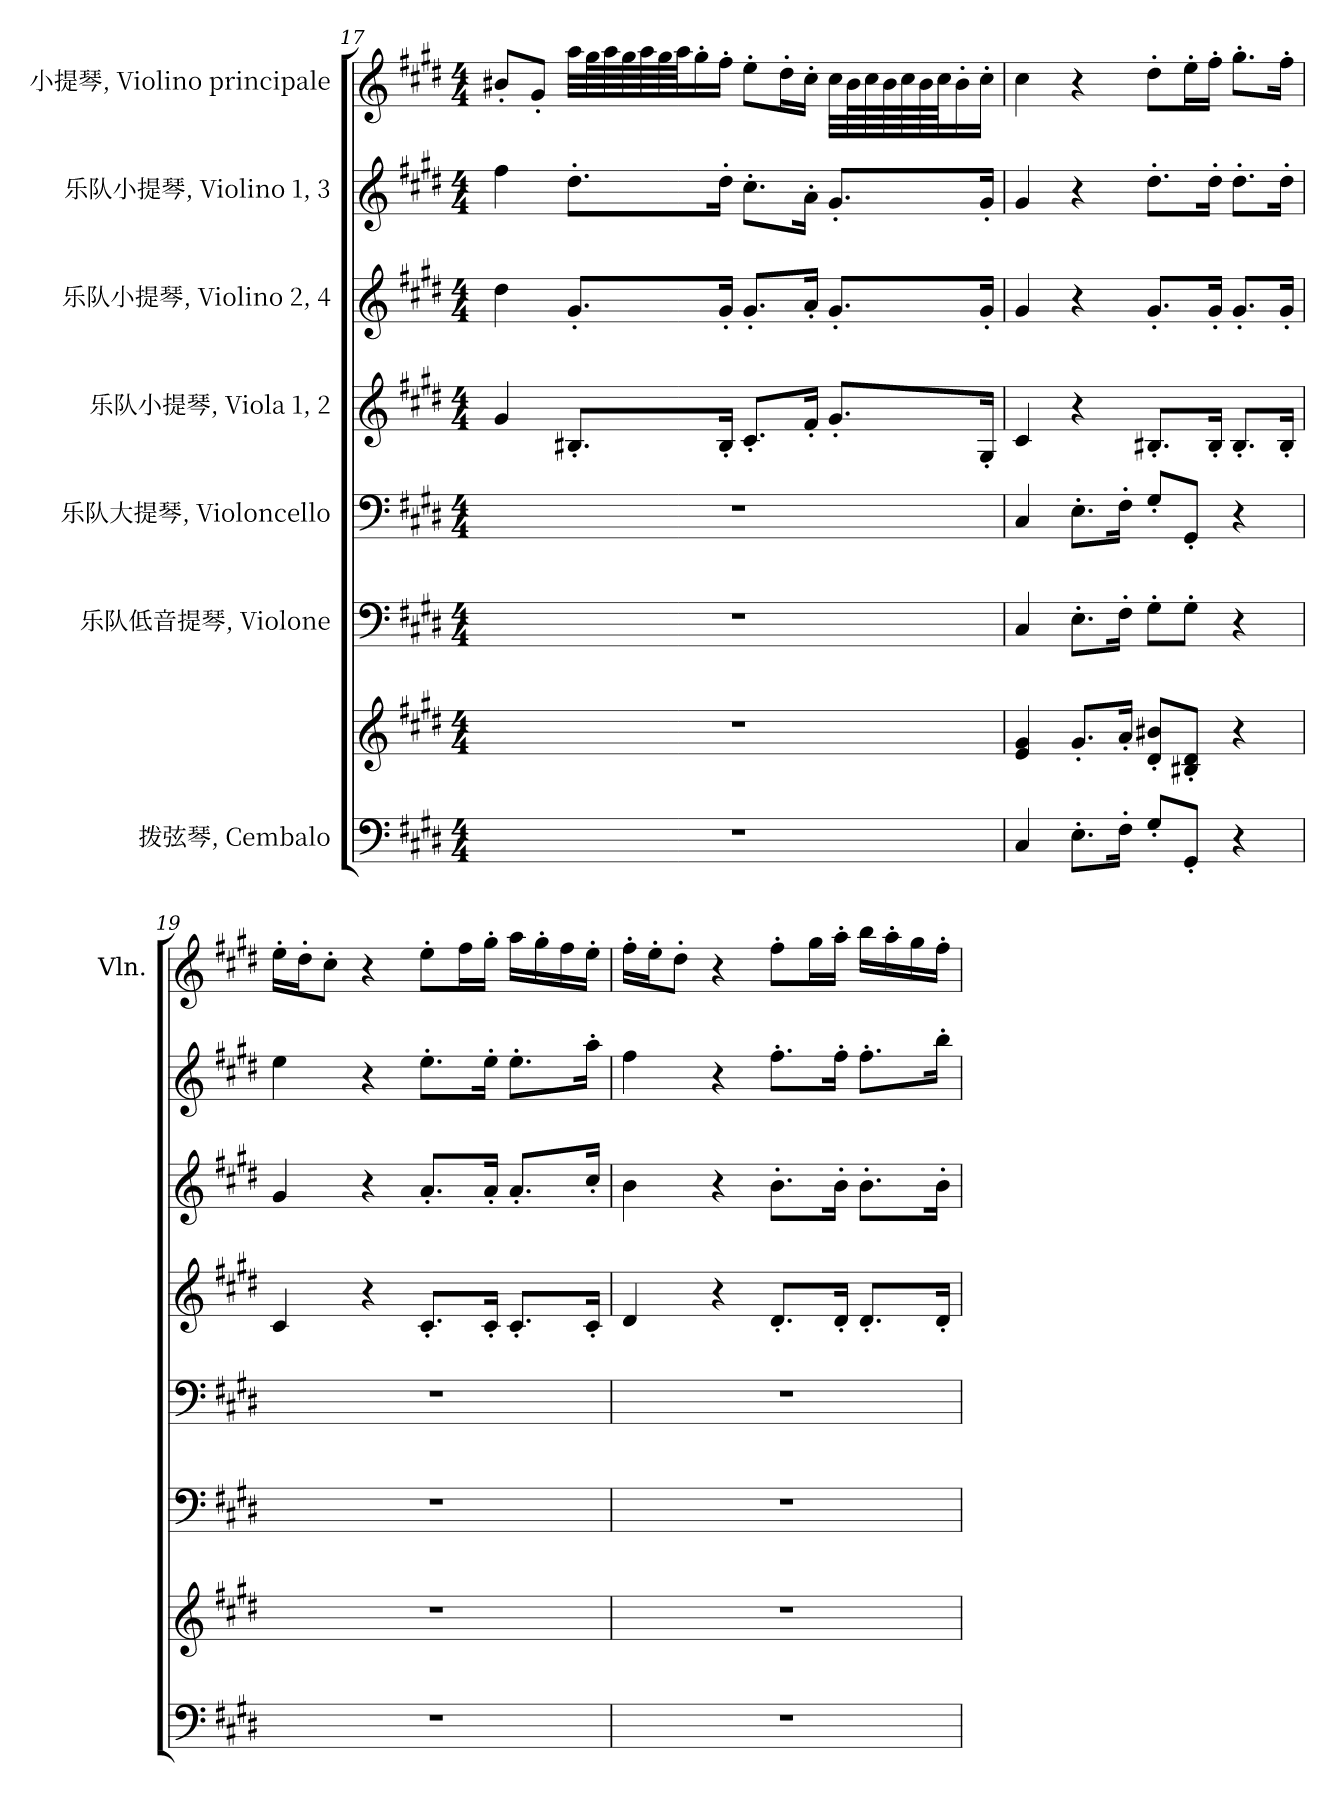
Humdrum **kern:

**kern	**kern	**kern	**kern	**kern	**kern	**kern	**kern
*part7	*part7	*part6	*part5	*part4	*part3	*part2	*part1
*staff8	*staff7	*staff6	*staff5	*staff4	*staff3	*staff2	*staff1
*I"拨弦琴, Cembalo	*	*I"乐队低音提琴, Violone	*I"乐队大提琴, Violoncello	*I"乐队小提琴, Viola 1, 2	*I"乐队小提琴, Violino 2, 4	*I"乐队小提琴, Violino 1, 3	*I"小提琴, Violino principale
*	*	*	*	*	*	*	*I'Vln.
*clefF4	*clefG2	*clefF4	*clefF4	*clefG2	*clefG2	*clefG2	*clefG2
*	*	*ITrd7c12	*	*	*	*	*
*k[f#c#g#d#]	*k[f#c#g#d#]	*k[f#c#g#d#]	*k[f#c#g#d#]	*k[f#c#g#d#]	*k[f#c#g#d#]	*k[f#c#g#d#]	*k[f#c#g#d#]
*M4/4	*M4/4	*M4/4	*M4/4	*M4/4	*M4/4	*M4/4	*M4/4
=17	=17	=17	=17	=17	=17	=17	=17
1r	1r	1r	1r	4g#/	4dd#\	4ff#\	8b#X'/L
.	.	.	.	.	.	.	8g#'/J
.	.	.	.	8.B#X'/L	8.g#'/L	8.dd#'\L	32aa\LLL
.	.	.	.	.	.	.	64gg#\L
.	.	.	.	.	.	.	64aa\
.	.	.	.	.	.	.	64gg#\
.	.	.	.	.	.	.	64aa\
.	.	.	.	.	.	.	64gg#\
.	.	.	.	.	.	.	64aa\JJ
.	.	.	.	.	.	.	16gg#'\
.	.	.	.	16B#'/Jk	16g#'/Jk	16dd#'\Jk	16ff#'\JJ
.	.	.	.	8.c#'/L	8.g#'/L	8.cc#'\L	8ee'\L
.	.	.	.	.	.	.	16dd#'\L
.	.	.	.	16f#'/Jk	16a'/Jk	16a'\Jk	16cc#'\JJ
.	.	.	.	8.g#'/L	8.g#'/L	8.g#'/L	32cc#\LLL
.	.	.	.	.	.	.	64b#\L
.	.	.	.	.	.	.	64cc#\
.	.	.	.	.	.	.	64b#\
.	.	.	.	.	.	.	64cc#\
.	.	.	.	.	.	.	64b#\
.	.	.	.	.	.	.	64cc#\JJ
.	.	.	.	.	.	.	16b#'\
.	.	.	.	16G#'/Jk	16g#'/Jk	16g#'/Jk	16cc#'\JJ
!!LO:PB:g=z
=18	=18	=18	=18	=18	=18	=18	=18
4C#/	4e/ 4g#/	4CC#/	4C#/	4c#/	4g#/	4g#/	4cc#\
8.E'\L	8.g#'/L	8.EE'\L	8.E'\L	4r	4r	4r	4r
16F#'\Jk	16a'/Jk	16FF#'\Jk	16F#'\Jk	.	.	.	.
8G#'/L	8d#/' 8b#X/'L	8GG#'\L	8G#'/L	8.B#X'/L	8.g#'/L	8.dd#'\L	8dd#'\L
8GG#'/J	8B#X/' 8d#/'J	8GG#'\J	8GG#'/J	.	.	.	16ee'\L
.	.	.	.	16B#'/Jk	16g#'/Jk	16dd#'\Jk	16ff#'\JJ
4r	4r	4r	4r	8.B#'/L	8.g#'/L	8.dd#'\L	8.gg#'\L
.	.	.	.	16B#'/Jk	16g#'/Jk	16dd#'\Jk	16ff#'\Jk
=19	=19	=19	=19	=19	=19	=19	=19
1r	1r	1r	1r	4c#/	4g#/	4ee\	16ee'\LL
.	.	.	.	.	.	.	16dd#'\J
.	.	.	.	.	.	.	8cc#'\J
.	.	.	.	4r	4r	4r	4r
.	.	.	.	8.c#'/L	8.a'/L	8.ee'\L	8ee'\L
.	.	.	.	.	.	.	16ff#\L
.	.	.	.	16c#'/Jk	16a'/Jk	16ee'\Jk	16gg#'\JJ
.	.	.	.	8.c#'/L	8.a'/L	8.ee'\L	16aa\LL
.	.	.	.	.	.	.	16gg#'\
.	.	.	.	.	.	.	16ff#\
.	.	.	.	16c#'/Jk	16cc#'/Jk	16aa'\Jk	16ee'\JJ
=20	=20	=20	=20	=20	=20	=20	=20
1r	1r	1r	1r	4d#/	4b\	4ff#\	16ff#'\LL
.	.	.	.	.	.	.	16ee'\J
.	.	.	.	.	.	.	8dd#'\J
.	.	.	.	4r	4r	4r	4r
.	.	.	.	8.d#'/L	8.b'\L	8.ff#'\L	8ff#'\L
.	.	.	.	.	.	.	16gg#\L
.	.	.	.	16d#'/Jk	16b'\Jk	16ff#'\Jk	16aa'\JJ
.	.	.	.	8.d#'/L	8.b'\L	8.ff#'\L	16bb\LL
.	.	.	.	.	.	.	16aa'\
.	.	.	.	.	.	.	16gg#\
.	.	.	.	16d#'/Jk	16b'\Jk	16bb'\Jk	16ff#'\JJ
=	=	=	=	=	=	=	=
*-	*-	*-	*-	*-	*-	*-	*-
